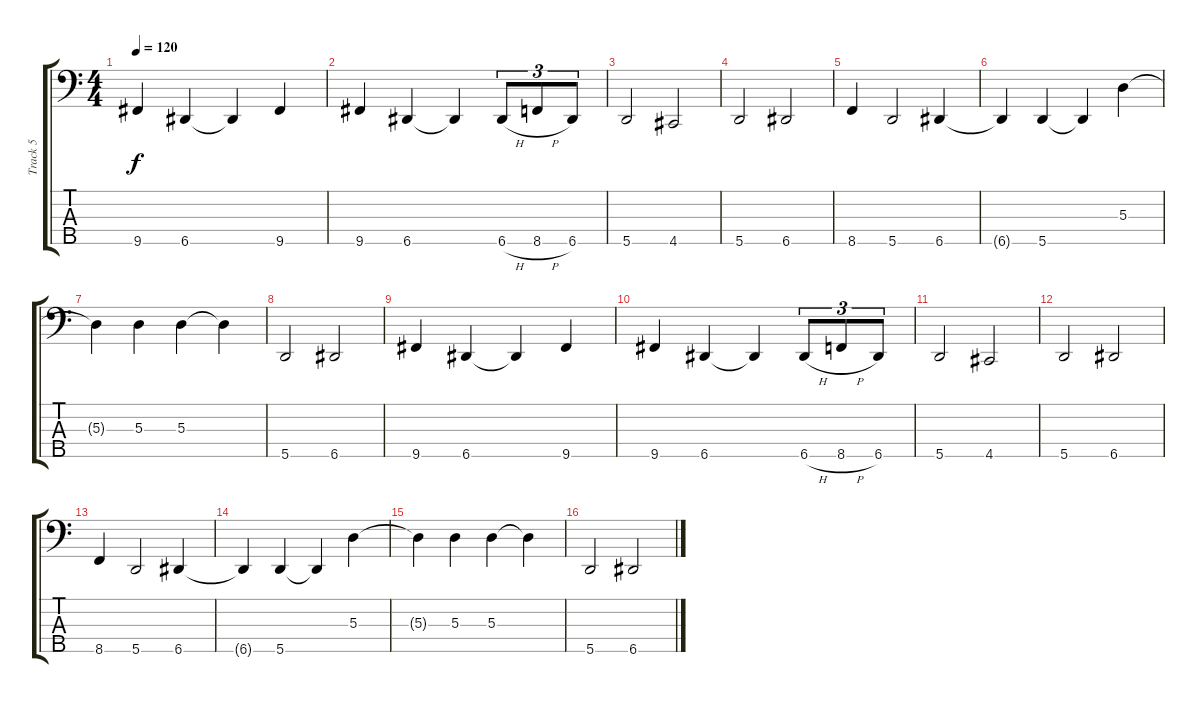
\track ("Track 5" "Track 5") {instrument electricbasspick}
\staff {score tabs}
\tuning (G2 D2 A1 E1 A0) {hide}
\ts (4 4)
\tempo 120
\clef f4
\ks c
9.5.4{dy f} 6.5.4 6.5{t}.4 9.5.4 |
9.5.4 6.5.4 6.5{t}.4 6.5{h}.8{tu (3 2)} 8.5{h}.8{tu (3 2)} 6.5.8{tu (3 2)} |
5.5.2 4.5.2 |
5.5.2 6.5.2 |
8.5.4 5.5.2 6.5.4 |
6.5{t}.4 5.5.4 5.5{t}.4 5.3.4 |
5.3{t}.4 5.3.4 5.3.4 5.3{t}.4 |
5.5.2 6.5.2 |
9.5.4 6.5.4 6.5{t}.4 9.5.4 |
9.5.4 6.5.4 6.5{t}.4 6.5{h}.8{tu (3 2)} 8.5{h}.8{tu (3 2)} 6.5.8{tu (3 2)} |
5.5.2 4.5.2 |
5.5.2 6.5.2 |
8.5.4 5.5.2 6.5.4 |
6.5{t}.4 5.5.4 5.5{t}.4 5.3.4 |
5.3{t}.4 5.3.4 5.3.4 5.3{t}.4 |
5.5.2 6.5.2
